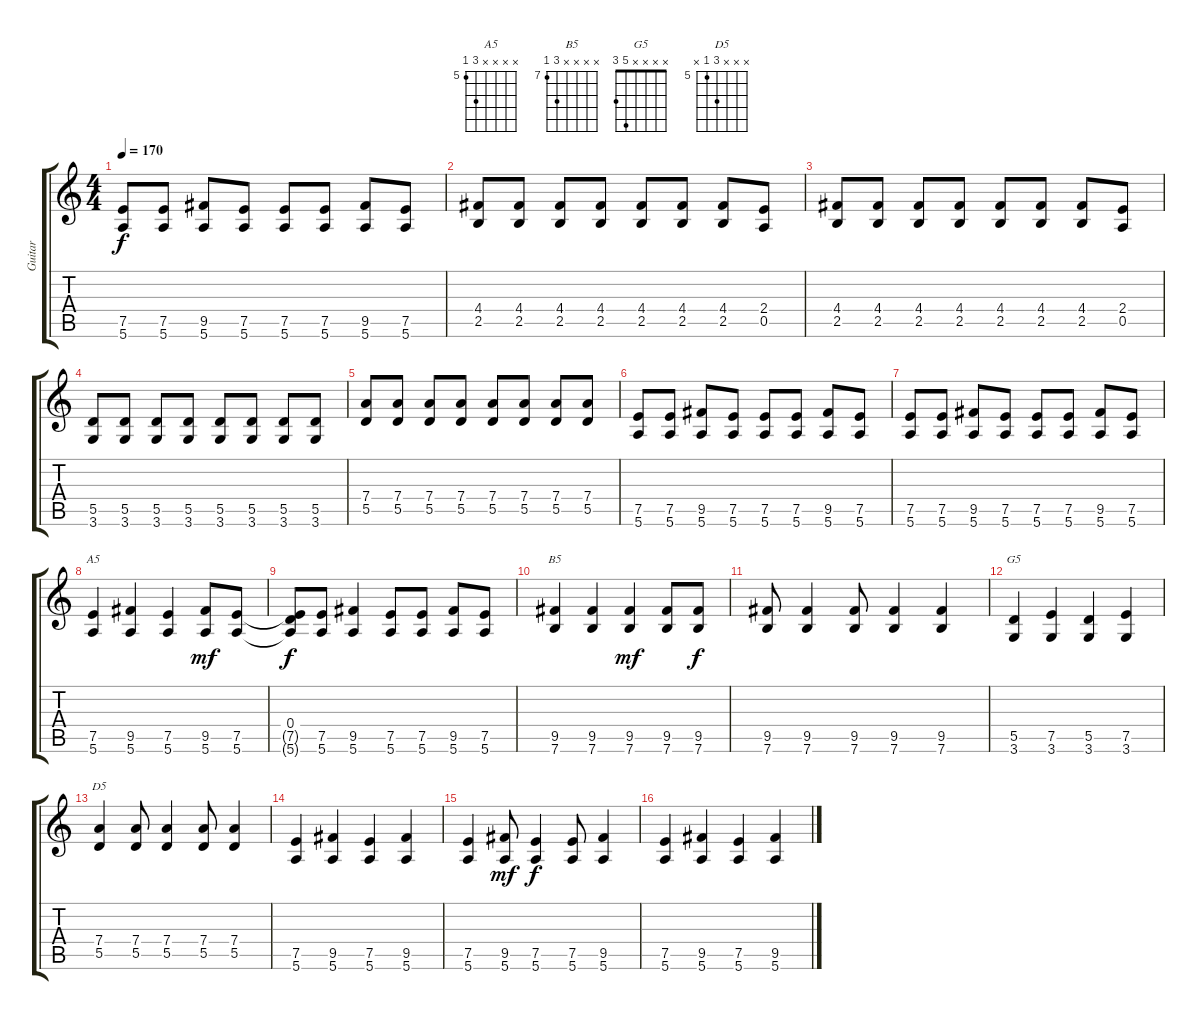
\track ("Guitar" "Guitar") {instrument overdrivenguitar}
\staff {score tabs}
\tuning (E4 B3 G3 D3 A2 E2) {hide}
\chord ("A5" x x x x 7 5) {firstfret 5}
\chord ("B5" x x x x 9 7) {firstfret 7}
\chord ("G5" x x x x 5 3)
\chord ("D5" x x x 7 5 x) {firstfret 5}
\ts (4 4)
\tempo 170
\clef g2
\ks c
(7.5 5.6).8{dy f} (7.5 5.6).8 (9.5 5.6).8 (7.5 5.6).8 (7.5 5.6).8 (7.5 5.6).8 (9.5 5.6).8 (7.5 5.6).8 |
(4.4 2.5).8 (4.4 2.5).8 (4.4 2.5).8 (4.4 2.5).8 (4.4 2.5).8 (4.4 2.5).8 (4.4 2.5).8 (2.4 0.5).8 |
(4.4 2.5).8 (4.4 2.5).8 (4.4 2.5).8 (4.4 2.5).8 (4.4 2.5).8 (4.4 2.5).8 (4.4 2.5).8 (2.4 0.5).8 |
(5.5 3.6).8 (5.5 3.6).8 (5.5 3.6).8 (5.5 3.6).8 (5.5 3.6).8 (5.5 3.6).8 (5.5 3.6).8 (5.5 3.6).8 |
(7.4 5.5).8 (7.4 5.5).8 (7.4 5.5).8 (7.4 5.5).8 (7.4 5.5).8 (7.4 5.5).8 (7.4 5.5).8 (7.4 5.5).8 |
(7.5 5.6).8 (7.5 5.6).8 (9.5 5.6).8 (7.5 5.6).8 (7.5 5.6).8 (7.5 5.6).8 (9.5 5.6).8 (7.5 5.6).8 |
(7.5 5.6).8 (7.5 5.6).8 (9.5 5.6).8 (7.5 5.6).8 (7.5 5.6).8 (7.5 5.6).8 (9.5 5.6).8 (7.5 5.6).8 |
(7.5 5.6).4{ch "A5"} (9.5 5.6).4 (7.5 5.6).4 (9.5 5.6).8{dy mf} (7.5 5.6).8 |
(0.4 7.5{t} 5.6{t}).8{dy f} (7.5 5.6).8 (9.5 5.6).4 (7.5 5.6).8 (7.5 5.6).8 (9.5 5.6).8 (7.5 5.6).8 |
(9.5 7.6).4{ch "B5"} (9.5 7.6).4 (9.5 7.6).4{dy mf} (9.5 7.6).8 (9.5 7.6).8{dy f} |
(9.5 7.6).8 (9.5 7.6).4 (9.5 7.6).8 (9.5 7.6).4 (9.5 7.6).4 |
(5.5 3.6).4{ch "G5"} (7.5 3.6).4 (5.5 3.6).4 (7.5 3.6).4 |
(7.4 5.5).4{ch "D5"} (7.4 5.5).8 (7.4 5.5).4 (7.4 5.5).8 (7.4 5.5).4 |
(7.5 5.6).4 (9.5 5.6).4 (7.5 5.6).4 (9.5 5.6).4 |
(7.5 5.6).4 (9.5 5.6).8{dy mf} (7.5 5.6).4{dy f} (7.5 5.6).8 (9.5 5.6).4 |
(7.5 5.6).4 (9.5 5.6).4 (7.5 5.6).4 (9.5 5.6).4
